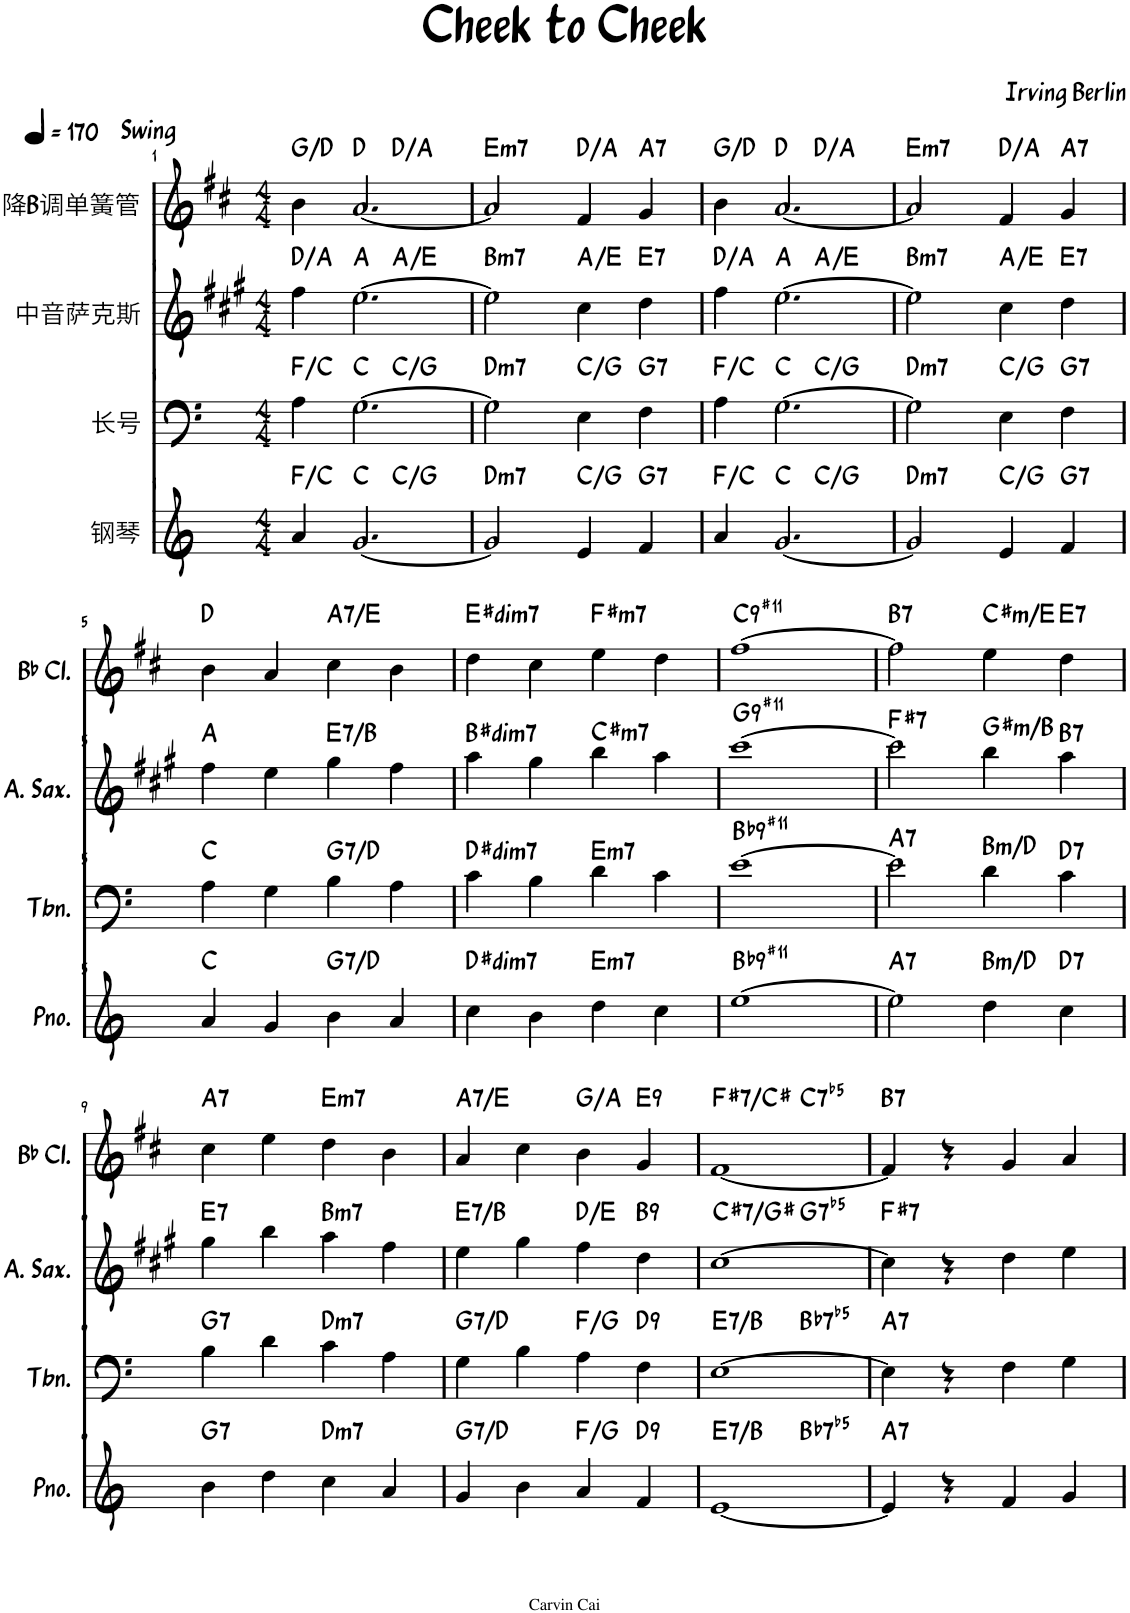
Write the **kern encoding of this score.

**kern	**harte	**kern	**harte	**kern	**harte	**kern	**harte
*part4	*part4	*part3	*part3	*part2	*part2	*part1	*part1
*staff4	*	*staff3	*	*staff2	*	*staff1	*
*I"钢琴	*	*I"长号	*	*I"中音萨克斯	*	*I"降B调单簧管	*
*clefG2	*	*clefF4	*	*clefG2	*	*clefG2	*
*	*	*	*	*Trd5c9	*	*Trd1c2	*
*k[]	*	*k[]	*	*k[f#c#g#]	*	*k[f#c#]	*
*M4/4	*	*M4/4	*	*M4/4	*	*M4/4	*
*MM170	*	*MM170	*	*MM170	*	*MM170	*
=1	=1	=1	=1	=1	=1	=1	=1
!	!	!	!	!	!	!LO:TX:a:B:t=Swing	!
*^	*	*^	*	*^	*	*^	*
4a/	2ryy	F:maj/5	4A\	2ryy	F:maj/5	4ff#\	2ryy	D:maj/5	4b\	2ryy	G:maj/5
[2.g/	.	C:maj	[2.G\	.	C:maj	[2.ee\	.	A:maj	[2.a/	.	D:maj
.	2ryy	C:maj/5	.	2ryy	C:maj/5	.	2ryy	A:maj/5	.	2ryy	D:maj/5
=2	=2	=2	=2	=2	=2	=2	=2	=2	=2	=2	=2
!	!	!LO:H:kt=m7	!	!	!LO:H:kt=m7	!	!	!LO:H:kt=m7	!	!	!LO:H:kt=m7
*v	*v	*	*	*	*	*v	*v	*	*v	*v	*
*	*	*v	*v	*	*	*	*	*
2g/]	D:min7	2G\]	D:min7	2ee\]	B:min7	2a/]	E:min7
4e/	C:maj/5	4E\	C:maj/5	4cc#\	A:maj/5	4f#/	D:maj/5
!	!LO:H:kt=7	!	!LO:H:kt=7	!	!LO:H:kt=7	!	!LO:H:kt=7
4f/	G:7	4F\	G:7	4dd\	E:7	4g/	A:7
=3	=3	=3	=3	=3	=3	=3	=3
*^	*	*^	*	*^	*	*^	*
4a/	2ryy	F:maj/5	4A\	2ryy	F:maj/5	4ff#\	2ryy	D:maj/5	4b\	2ryy	G:maj/5
[2.g/	.	C:maj	[2.G\	.	C:maj	[2.ee\	.	A:maj	[2.a/	.	D:maj
.	2ryy	C:maj/5	.	2ryy	C:maj/5	.	2ryy	A:maj/5	.	2ryy	D:maj/5
=4	=4	=4	=4	=4	=4	=4	=4	=4	=4	=4	=4
!	!	!LO:H:kt=m7	!	!	!LO:H:kt=m7	!	!	!LO:H:kt=m7	!	!	!LO:H:kt=m7
*v	*v	*	*	*	*	*v	*v	*	*v	*v	*
*	*	*v	*v	*	*	*	*	*
2g/]	D:min7	2G\]	D:min7	2ee\]	B:min7	2a/]	E:min7
4e/	C:maj/5	4E\	C:maj/5	4cc#\	A:maj/5	4f#/	D:maj/5
!	!LO:H:kt=7	!	!LO:H:kt=7	!	!LO:H:kt=7	!	!LO:H:kt=7
4f/	G:7	4F\	G:7	4dd\	E:7	4g/	A:7
!!LO:LB:g=z
=5	=5	=5	=5	=5	=5	=5	=5
4a/	C:maj	4A\	C:maj	4ff#\	A:maj	4b\	D:maj
4g/	.	4G\	.	4ee\	.	4a/	.
!	!LO:H:kt=7	!	!LO:H:kt=7	!	!LO:H:kt=7	!	!LO:H:kt=7
4b\	G:7/5	4B\	G:7/5	4gg#\	E:7/5	4cc#\	A:7/5
4a/	.	4A\	.	4ff#\	.	4b\	.
=6	=6	=6	=6	=6	=6	=6	=6
!	!LO:H:kt=dim7	!	!LO:H:kt=dim7	!	!LO:H:kt=dim7	!	!LO:H:kt=dim7
4cc\	D#:dim7	4c\	D#:dim7	4aa\	B#:dim7	4dd\	E#:dim7
4b\	.	4B\	.	4gg#\	.	4cc#\	.
!	!LO:H:kt=m7	!	!LO:H:kt=m7	!	!LO:H:kt=m7	!	!LO:H:kt=m7
4dd\	E:min7	4d\	E:min7	4bb\	C#:min7	4ee\	F#:min7
4cc\	.	4c\	.	4aa\	.	4dd\	.
=7	=7	=7	=7	=7	=7	=7	=7
!	!LO:H:kt=9	!	!LO:H:kt=9	!	!LO:H:kt=9	!	!LO:H:kt=9
[1ee	Bb:9(#11)	[1e	Bb:9(#11)	[1ccc#	G:9(#11)	[1ff#	C:9(#11)
=8	=8	=8	=8	=8	=8	=8	=8
!	!LO:H:kt=7	!	!LO:H:kt=7	!	!LO:H:kt=7	!	!LO:H:kt=7
2ee\]	A:7	2e\]	A:7	2ccc#\]	F#:7	2ff#\]	B:7
!	!LO:H:kt=m	!	!LO:H:kt=m	!	!LO:H:kt=m	!	!LO:H:kt=m
4dd\	B:min/b3	4d\	B:min/b3	4bb\	G#:min/b3	4ee\	C#:min/b3
!	!LO:H:kt=7	!	!LO:H:kt=7	!	!LO:H:kt=7	!	!LO:H:kt=7
4cc\	D:7	4c\	D:7	4aa\	B:7	4dd\	E:7
!!LO:LB:g=z
=9	=9	=9	=9	=9	=9	=9	=9
!	!LO:H:kt=7	!	!LO:H:kt=7	!	!LO:H:kt=7	!	!LO:H:kt=7
4b\	G:7	4B\	G:7	4gg#\	E:7	4cc#\	A:7
4dd\	.	4d\	.	4bb\	.	4ee\	.
!	!LO:H:kt=m7	!	!LO:H:kt=m7	!	!LO:H:kt=m7	!	!LO:H:kt=m7
4cc\	D:min7	4c\	D:min7	4aa\	B:min7	4dd\	E:min7
4a/	.	4A\	.	4ff#\	.	4b\	.
=10	=10	=10	=10	=10	=10	=10	=10
!	!LO:H:kt=7	!	!LO:H:kt=7	!	!LO:H:kt=7	!	!LO:H:kt=7
4g/	G:7/5	4G\	G:7/5	4ee\	E:7/5	4a/	A:7/5
4b\	.	4B\	.	4gg#\	.	4cc#\	.
4a/	F:maj/2	4A\	F:maj/2	4ff#\	D:maj/2	4b\	G:maj/2
!	!LO:H:kt=9	!	!LO:H:kt=9	!	!LO:H:kt=9	!	!LO:H:kt=9
4fn/	D:9	4Fn\	D:9	4dd\	B:9	4g/	E:9
=11	=11	=11	=11	=11	=11	=11	=11
!	!LO:H:kt=7	!	!LO:H:kt=7	!	!LO:H:kt=7	!	!LO:H:kt=7
*^	*	*^	*	*^	*	*^	*
[1e	2ryy	E:7/5	[1E	2ryy	E:7/5	[1cc#	2ryy	C#:7/5	[1f#	2ryy	F#:7/5
!	!	!LO:H:kt=7	!	!	!LO:H:kt=7	!	!	!LO:H:kt=7	!	!	!LO:H:kt=7
.	2ryy	Bb:(3,b5,b7)	.	2ryy	Bb:(3,b5,b7)	.	2ryy	G:(3,b5,b7)	.	2ryy	C:(3,b5,b7)
=12	=12	=12	=12	=12	=12	=12	=12	=12	=12	=12	=12
!	!	!LO:H:kt=7	!	!	!LO:H:kt=7	!	!	!LO:H:kt=7	!	!	!LO:H:kt=7
*v	*v	*	*	*	*	*v	*v	*	*v	*v	*
*	*	*v	*v	*	*	*	*	*
4e/]	A:7	4E\]	A:7	4cc#\]	F#:7	4f#/]	B:7
4r	.	4r	.	4r	.	4r	.
4fn/	.	4Fn\	.	4dd\	.	4g/	.
4g/	.	4G\	.	4ee\	.	4a/	.
=	=	=	=	=	=	=	=
*-	*-	*-	*-	*-	*-	*-	*-
